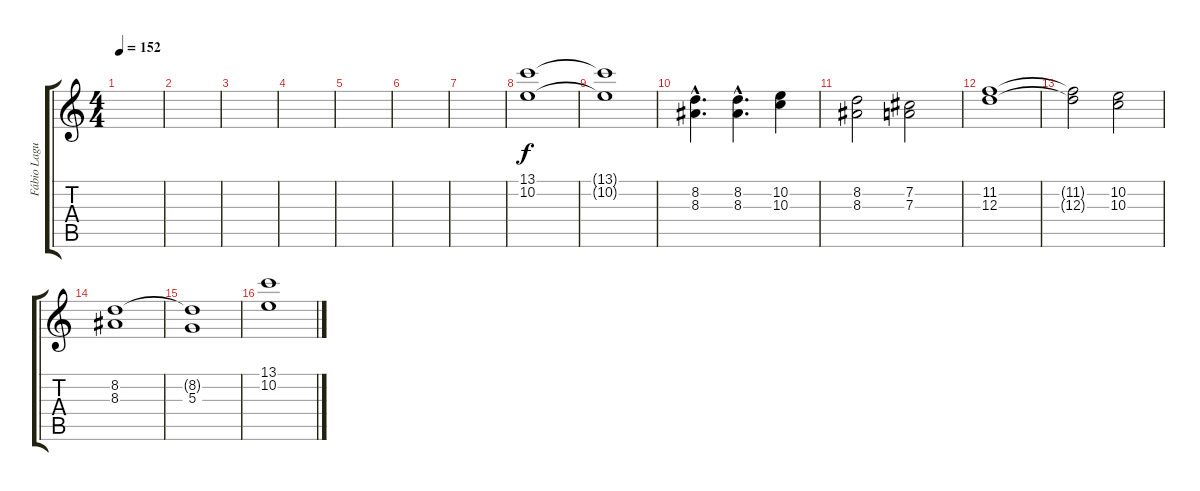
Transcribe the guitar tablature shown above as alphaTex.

\track ("Fábio Laguna" "Fábio Lagu") {instrument stringensemble1}
\staff {score tabs}
\tuning (B4 Gb4 D4 A3 E3 B2) {hide}
\ts (4 4)
\tempo 152
\clef g2
\ks c
|
|
|
|
|
|
|
(13.1 10.2).1{volume 10} |
(13.1{t} 10.2{t}).1 |
(8.2{hac} 8.3{hac}).4{d} (8.2{hac} 8.3{hac}).4{d} (10.2 10.3).4 |
(8.2 8.3).2 (7.2 7.3).2 |
(11.2 12.3).1 |
(11.2{t} 12.3{t}).2 (10.2 10.3).2 |
(8.2 8.3).1 |
(8.2{t} 5.3).1 |
(13.1 10.2).1
